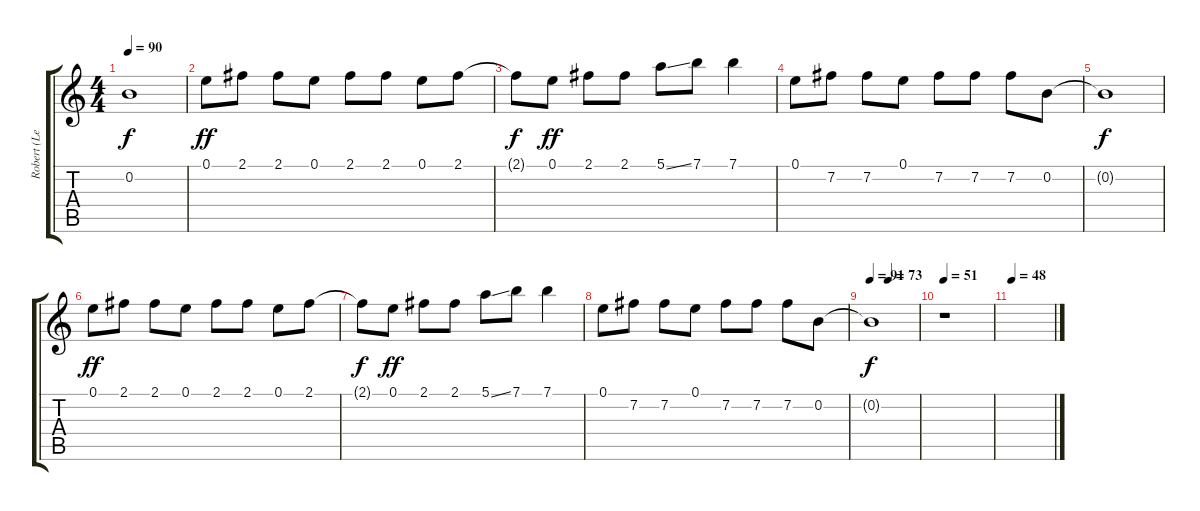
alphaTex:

\track ("Robert (Lead Guitar)" "Robert (Le") {instrument acousticguitarsteel}
\staff {score tabs}
\tuning (E4 B3 G3 D3 A2 E2) {hide}
\ts (4 4)
\tempo 90
\clef g2
\ks c
0.2{t}.1{dy f} |
0.1.8{dy ff} 2.1.8 2.1.8 0.1.8 2.1.8 2.1.8 0.1.8 2.1.8 |
2.1{t}.8{dy f} 0.1.8{dy ff} 2.1.8 2.1.8 5.1{ss}.8 7.1.8 7.1.4 |
0.1.8 7.2.8 7.2.8 0.1.8 7.2.8 7.2.8 7.2.8 0.2.8 |
0.2{t}.1{dy f} |
0.1.8{dy ff} 2.1.8 2.1.8 0.1.8 2.1.8 2.1.8 0.1.8 2.1.8 |
2.1{t}.8{dy f} 0.1.8{dy ff} 2.1.8 2.1.8 5.1{ss}.8 7.1.8 7.1.4 |
0.1.8 7.2.8 7.2.8 0.1.8 7.2.8 7.2.8 7.2.8 0.2.8 |
\tempo 91
\tempo (73 0.375)
0.2{t}.1{dy f} |
\tempo 51
r.1 |
\tempo 48
